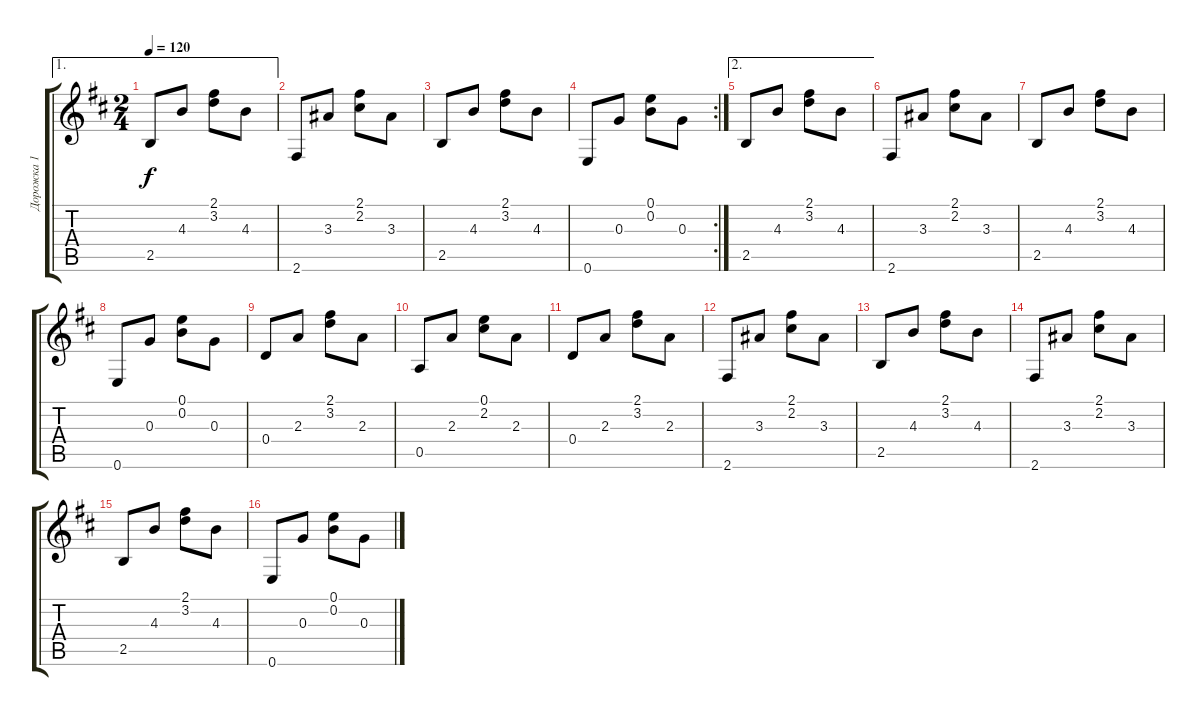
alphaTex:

\track ("Дорожка 1" "Дорожка 1") {instrument acousticguitarnylon}
\staff {score tabs}
\tuning (E4 B3 G3 D3 A2 E2) {hide}
\ae 1
\ts (2 4)
\tempo 120
\clef g2
\ks d
2.5.8{dy f} 4.3.8 (2.1 3.2).8 4.3.8 |
2.6.8 3.3.8 (2.1 2.2).8 3.3.8 |
2.5.8 4.3.8 (2.1 3.2).8 4.3.8 |
\rc 2
0.6.8 0.3.8 (0.1 0.2).8 0.3.8 |
\ae 2
2.5.8 4.3.8 (2.1 3.2).8 4.3.8 |
2.6.8 3.3.8 (2.1 2.2).8 3.3.8 |
2.5.8 4.3.8 (2.1 3.2).8 4.3.8 |
0.6.8 0.3.8 (0.1 0.2).8 0.3.8 |
0.4.8 2.3.8 (2.1 3.2).8 2.3.8 |
0.5.8 2.3.8 (0.1 2.2).8 2.3.8 |
0.4.8 2.3.8 (2.1 3.2).8 2.3.8 |
2.6.8 3.3.8 (2.1 2.2).8 3.3.8 |
2.5.8 4.3.8 (2.1 3.2).8 4.3.8 |
2.6.8 3.3.8 (2.1 2.2).8 3.3.8 |
2.5.8 4.3.8 (2.1 3.2).8 4.3.8 |
0.6.8 0.3.8 (0.1 0.2).8 0.3.8
